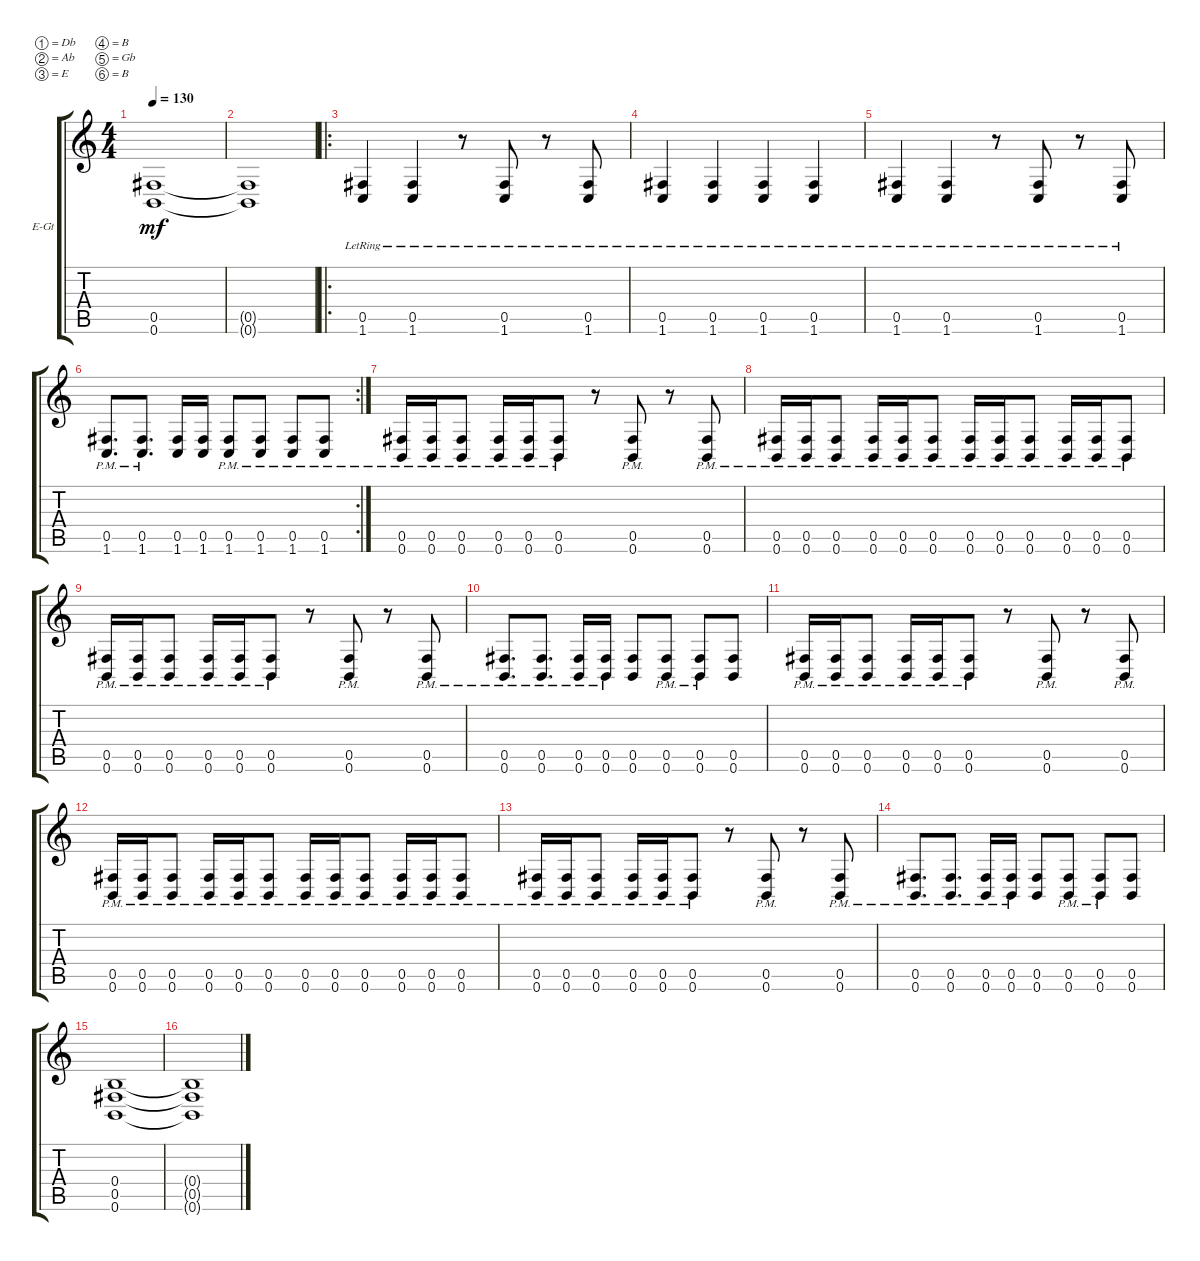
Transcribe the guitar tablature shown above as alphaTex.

\bracketExtendMode groupsimilarinstruments
\firstSystemTrackNameOrientation horizontal
\otherSystemsTrackNameOrientation horizontal
\track ("Electric Guitar 1" "E-Gt") {instrument distortionguitar}
\staff {score tabs}
\tuning (Db4 Ab3 E3 B2 Gb2 B1)
\ts (4 4)
\tempo 130
\clef g2
\ks c
(0.6{t} 0.5{t}).1{dy mf} |
(0.6{t} 0.5{t}).1 |
\ro
(0.5{lr} 1.6{lr}).4 (0.5{lr} 1.6{lr}).4 r.8 (1.6{lr} 0.5{lr}).8 r.8 (1.6{lr} 0.5{lr}).8 |
(0.5{lr} 1.6{lr}).4 (0.5{lr} 1.6{lr}).4 (1.6{lr} 0.5{lr}).4 (0.5{lr} 1.6{lr}).4 |
(0.5{lr} 1.6{lr}).4 (0.5{lr} 1.6{lr}).4 r.8 (1.6{lr} 0.5{lr}).8 r.8 (1.6{lr} 0.5{lr}).8 |
\rc 2
(1.6{pm} 0.5{pm}).8{d} (1.6{pm} 0.5{pm}).8{d} (0.5 1.6).16 (1.6 0.5).16 (0.5{pm} 1.6{pm}).8 (0.5{pm} 1.6{pm}).8 (0.5{pm} 1.6{pm}).8 (0.5{pm} 1.6{pm}).8 |
(0.5{pm} 0.6{pm}).16 (0.6{pm} 0.5{pm}).16 (0.5{pm} 0.6{pm}).8 (0.5{pm} 0.6{pm}).16 (0.6{pm} 0.5{pm}).16 (0.5{pm} 0.6{pm}).8 r.8 (0.6{pm} 0.5{pm}).8 r.8 (0.6{pm} 0.5{pm}).8 |
(0.6{pm} 0.5{pm}).16 (0.5{pm} 0.6{pm}).16 (0.6{pm} 0.5{pm}).8 (0.5{pm} 0.6{pm}).16 (0.5{pm} 0.6{pm}).16 (0.6{pm} 0.5{pm}).8 (0.5{pm} 0.6{pm}).16 (0.6{pm} 0.5{pm}).16 (0.5{pm} 0.6{pm}).8 (0.5{pm} 0.6{pm}).16 (0.6{pm} 0.5{pm}).16 (0.5{pm} 0.6{pm}).8 |
(0.5{pm} 0.6{pm}).16 (0.6{pm} 0.5{pm}).16 (0.5{pm} 0.6{pm}).8 (0.5{pm} 0.6{pm}).16 (0.6{pm} 0.5{pm}).16 (0.5{pm} 0.6{pm}).8 r.8 (0.6{pm} 0.5{pm}).8 r.8 (0.6{pm} 0.5{pm}).8 |
(0.6{pm} 0.5{pm}).8{d} (0.5{pm} 0.6{pm}).8{d} (0.6{pm} 0.5{pm}).16 (0.5{pm} 0.6{pm}).16 (0.6 0.5).8 (0.5{pm} 0.6{pm}).8 (0.6{pm} 0.5{pm}).8 (0.5 0.6).8 |
(0.5{pm} 0.6{pm}).16 (0.6{pm} 0.5{pm}).16 (0.5{pm} 0.6{pm}).8 (0.5{pm} 0.6{pm}).16 (0.6{pm} 0.5{pm}).16 (0.5{pm} 0.6{pm}).8 r.8 (0.6{pm} 0.5{pm}).8 r.8 (0.6{pm} 0.5{pm}).8 |
(0.6{pm} 0.5{pm}).16 (0.5{pm} 0.6{pm}).16 (0.6{pm} 0.5{pm}).8 (0.5{pm} 0.6{pm}).16 (0.5{pm} 0.6{pm}).16 (0.6{pm} 0.5{pm}).8 (0.5{pm} 0.6{pm}).16 (0.6{pm} 0.5{pm}).16 (0.5{pm} 0.6{pm}).8 (0.5{pm} 0.6{pm}).16 (0.6{pm} 0.5{pm}).16 (0.5{pm} 0.6{pm}).8 |
(0.5{pm} 0.6{pm}).16 (0.6{pm} 0.5{pm}).16 (0.5{pm} 0.6{pm}).8 (0.5{pm} 0.6{pm}).16 (0.6{pm} 0.5{pm}).16 (0.5{pm} 0.6{pm}).8 r.8 (0.6{pm} 0.5{pm}).8 r.8 (0.6{pm} 0.5{pm}).8 |
(0.6{pm} 0.5{pm}).8{d} (0.5{pm} 0.6{pm}).8{d} (0.6{pm} 0.5{pm}).16 (0.5{pm} 0.6{pm}).16 (0.6 0.5).8 (0.5{pm} 0.6{pm}).8 (0.6{pm} 0.5{pm}).8 (0.5 0.6).8 |
(0.6 0.5 0.4).1 |
(0.4{t} 0.6{t} 0.5{t}).1
